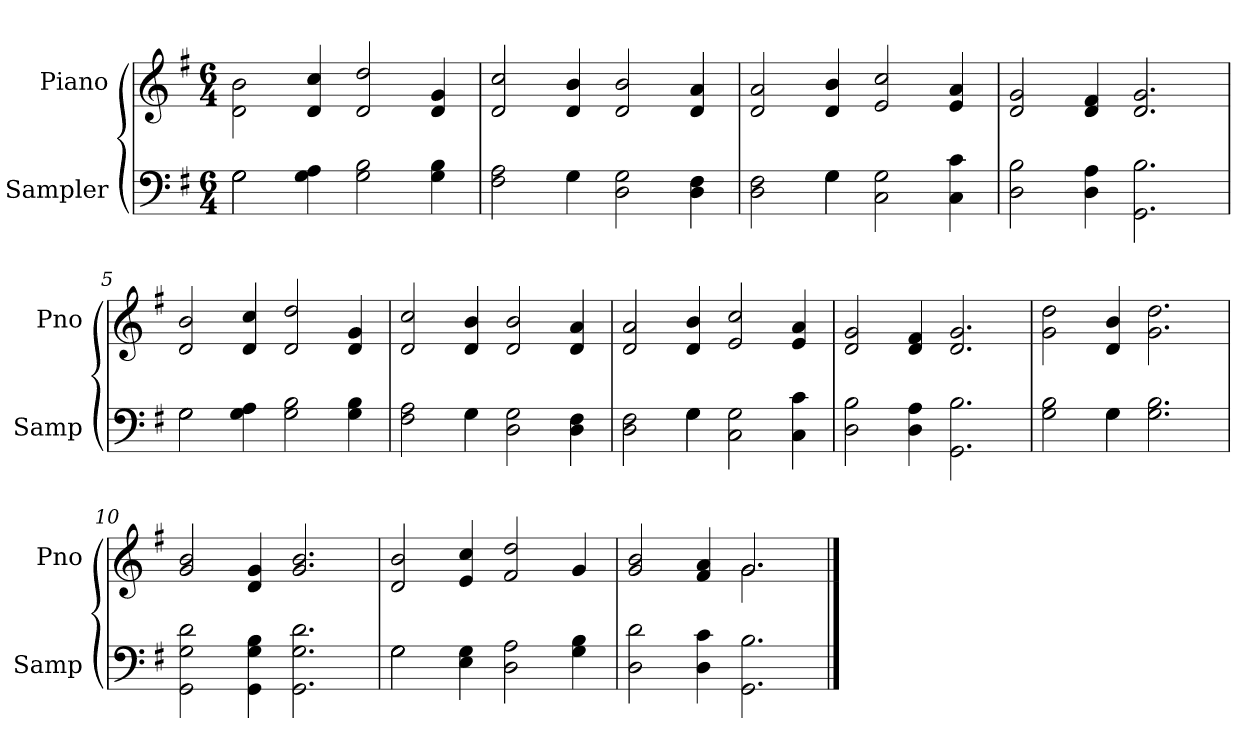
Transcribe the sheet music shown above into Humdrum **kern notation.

**kern	**kern
*part2	*part1
*staff2	*staff1
*I"Sampler	*I"Piano
*I'Samp	*I'Pno
*clefF4	*clefG2
*k[f#]	*k[f#]
*G:	*G:
*M6/4	*M6/4
=1	=1
*^	*
2G\	2G	2d\ 2b\
4G 4A	1ryy	4d 4cc
2G 2B	.	2d 2dd
4G 4B	.	4d 4g
*v	*v	*
=2	=2
2F# 2A	2d 2cc
4G	4d 4b
2D 2G	2d 2b
4D 4F#	4d 4a
=3	=3
*^	*
2D 2F#	2ryy	2d 2a
4G\	4G	4d 4b
2C 2G	2.ryy	2e 2cc
4C 4c	.	4e 4a
*v	*v	*
=4	=4
2D 2B	2d 2g
4D 4A	4d 4f#
2.GG 2.B	2.d 2.g
=5	=5
*^	*
2G\	2G	2d 2b
4G 4A	1ryy	4d 4cc
2G 2B	.	2d 2dd
4G 4B	.	4d 4g
*v	*v	*
=6	=6
2F# 2A	2d 2cc
4G	4d 4b
2D 2G	2d 2b
4D 4F#	4d 4a
=7	=7
*^	*
2D 2F#	2ryy	2d 2a
4G\	4G	4d 4b
2C 2G	2.ryy	2e 2cc
4C 4c	.	4e 4a
*v	*v	*
=8	=8
2D 2B	2d 2g
4D 4A	4d 4f#
2.GG 2.B	2.d 2.g
=9	=9
*^	*
2G 2B	2ryy	2g 2dd
4G\	4G	4d 4b
2.G 2.B	2.ryy	2.g 2.dd
*v	*v	*
=10	=10
2GG 2G 2d	2g 2b
4GG 4G 4B	4d 4g
2.GG 2.G 2.d	2.g 2.b
=11	=11
*^	*
2G\	2G	2d 2b
4E 4G	1ryy	4e 4cc
2D 2A	.	2f# 2dd
4G 4B	.	4g
*v	*v	*
=12	=12
*	*^
2D 2d	2g 2b	2.ryy
4D 4c	4f# 4a	.
2.GG 2.B	2.g/	2.g
*	*v	*v
==	==
*-	*-
